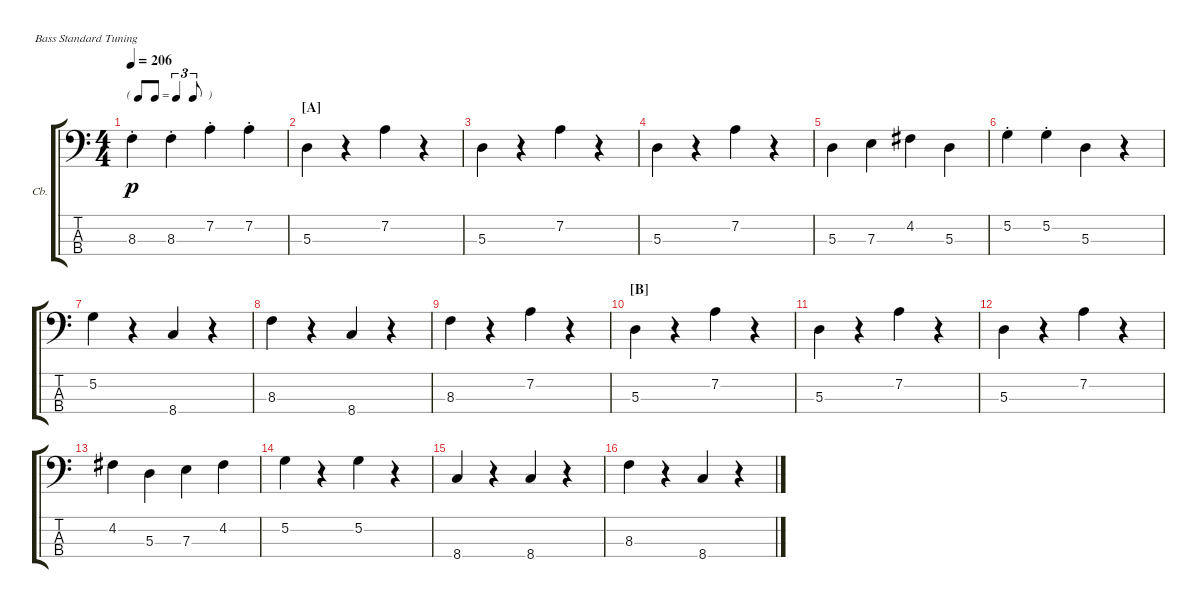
\defaultSystemsLayout 4
\bracketExtendMode groupsimilarinstruments
\firstSystemTrackNameOrientation horizontal
\otherSystemsTrackNameOrientation horizontal
\track ("Contrabass" "Cb.") {instrument acousticbass}
\staff {score tabs}
\tuning (G2 D2 A1 E1)
\ts (4 4)
\tf triplet8th
\tempo 206
\clef f4
\ks c
8.3{st}.4{dy p} 8.3{st}.4 7.2{st}.4 7.2{st}.4 |
\section ("A" "")
5.3.4 r.4 7.2.4 r.4 |
5.3.4 r.4 7.2.4 r.4 |
5.3.4 r.4 7.2.4 r.4 |
5.3.4 7.3.4 4.2.4 5.3.4 |
5.2{st}.4 5.2{st}.4 5.3.4 r.4 |
5.2.4 r.4 8.4.4 r.4 |
8.3.4 r.4 8.4.4 r.4 |
8.3.4 r.4 7.2.4 r.4 |
\section ("B" "")
5.3.4 r.4 7.2.4 r.4 |
5.3.4 r.4 7.2.4 r.4 |
5.3.4 r.4 7.2.4 r.4 |
4.2.4 5.3.4 7.3.4 4.2.4 |
5.2.4 r.4 5.2.4 r.4 |
8.4.4 r.4 8.4.4 r.4 |
8.3.4 r.4 8.4.4 r.4
